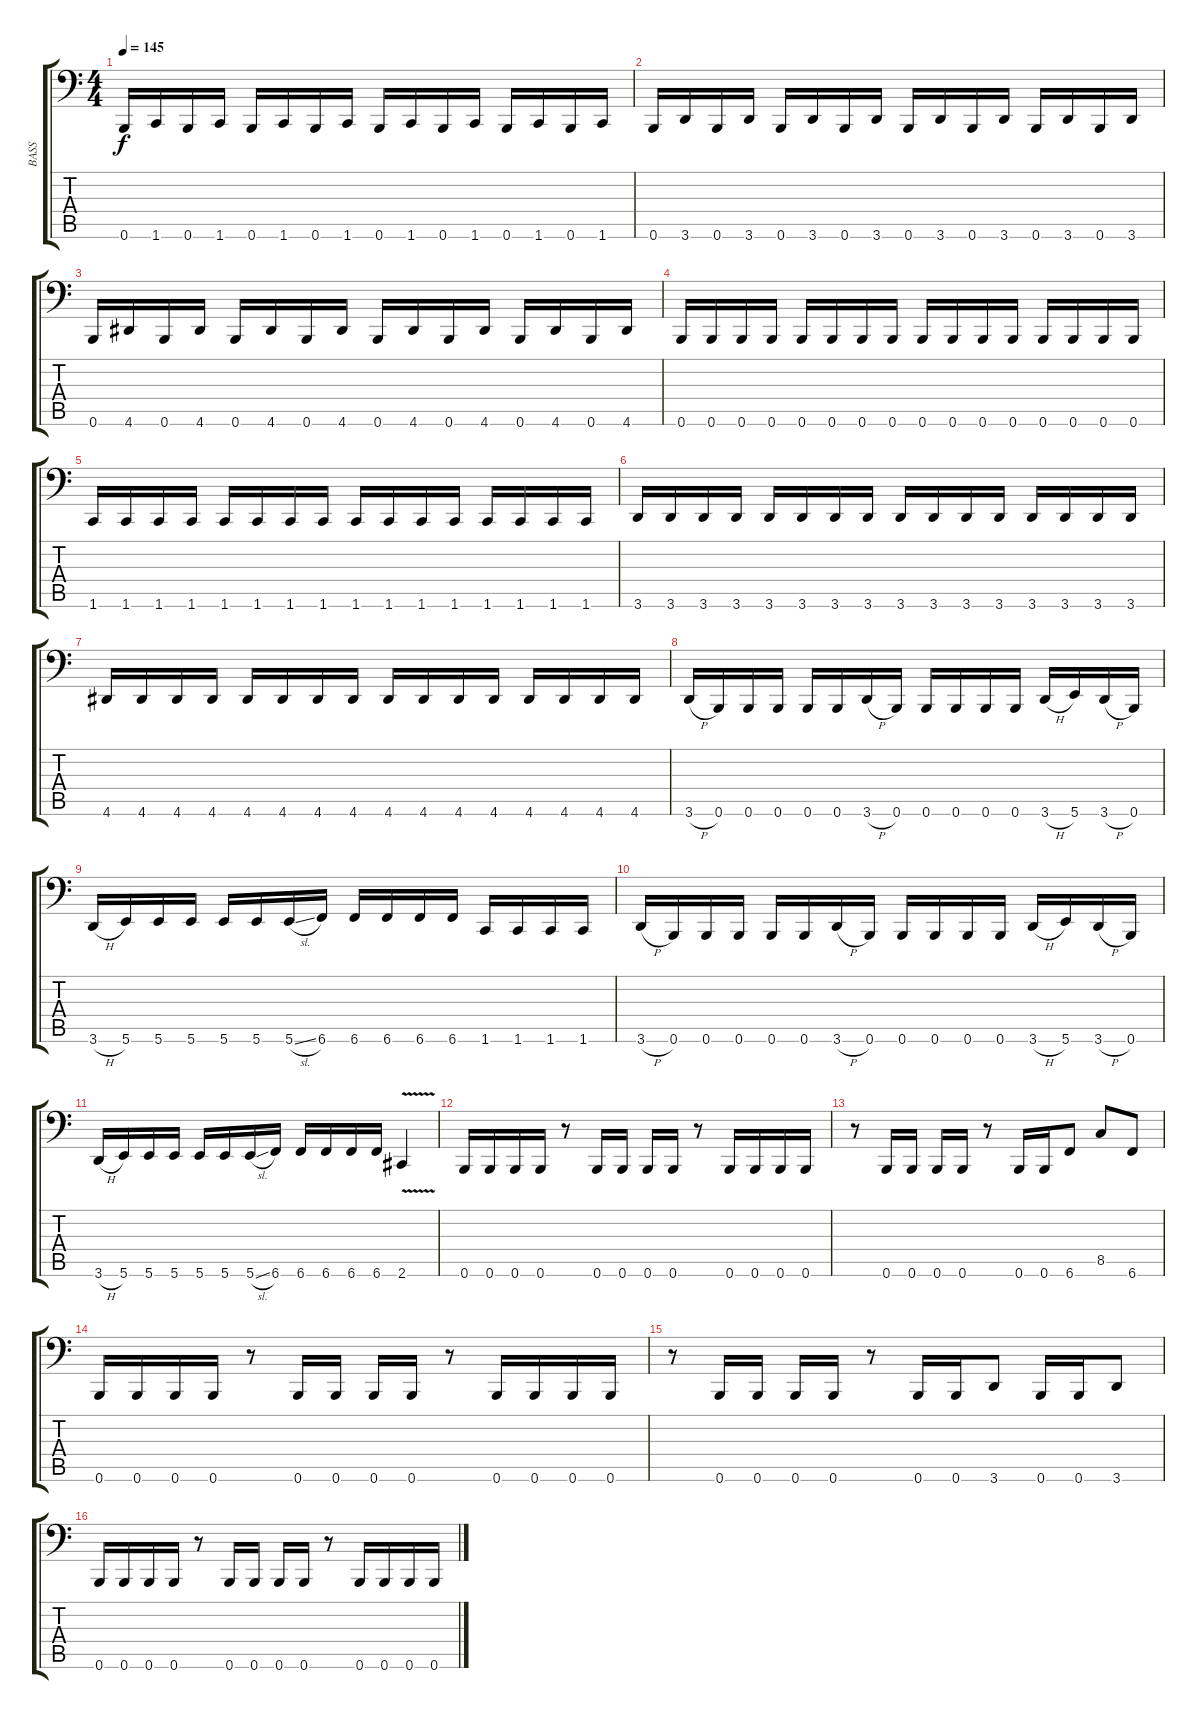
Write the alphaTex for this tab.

\track ("BASS" "BASS") {instrument electricbassfinger}
\staff {score tabs}
\tuning (C3 G2 D2 A1 E1 B0) {hide}
\ts (4 4)
\tempo 145
\clef f4
\ks c
0.6.16{dy f} 1.6.16 0.6.16 1.6.16 0.6.16 1.6.16 0.6.16 1.6.16 0.6.16 1.6.16 0.6.16 1.6.16 0.6.16 1.6.16 0.6.16 1.6.16 |
0.6.16 3.6.16 0.6.16 3.6.16 0.6.16 3.6.16 0.6.16 3.6.16 0.6.16 3.6.16 0.6.16 3.6.16 0.6.16 3.6.16 0.6.16 3.6.16 |
0.6.16 4.6.16 0.6.16 4.6.16 0.6.16 4.6.16 0.6.16 4.6.16 0.6.16 4.6.16 0.6.16 4.6.16 0.6.16 4.6.16 0.6.16 4.6.16 |
0.6.16 0.6.16 0.6.16 0.6.16 0.6.16 0.6.16 0.6.16 0.6.16 0.6.16 0.6.16 0.6.16 0.6.16 0.6.16 0.6.16 0.6.16 0.6.16 |
1.6.16 1.6.16 1.6.16 1.6.16 1.6.16 1.6.16 1.6.16 1.6.16 1.6.16 1.6.16 1.6.16 1.6.16 1.6.16 1.6.16 1.6.16 1.6.16 |
3.6.16 3.6.16 3.6.16 3.6.16 3.6.16 3.6.16 3.6.16 3.6.16 3.6.16 3.6.16 3.6.16 3.6.16 3.6.16 3.6.16 3.6.16 3.6.16 |
4.6.16 4.6.16 4.6.16 4.6.16 4.6.16 4.6.16 4.6.16 4.6.16 4.6.16 4.6.16 4.6.16 4.6.16 4.6.16 4.6.16 4.6.16 4.6.16 |
3.6{h}.16 0.6.16 0.6.16 0.6.16 0.6.16 0.6.16 3.6{h}.16 0.6.16 0.6.16 0.6.16 0.6.16 0.6.16 3.6{h}.16 5.6.16 3.6{h}.16 0.6.16 |
3.6{h}.16 5.6.16 5.6.16 5.6.16 5.6.16 5.6.16 5.6{sl}.16 6.6.16 6.6.16 6.6.16 6.6.16 6.6.16 1.6.16 1.6.16 1.6.16 1.6.16 |
3.6{h}.16 0.6.16 0.6.16 0.6.16 0.6.16 0.6.16 3.6{h}.16 0.6.16 0.6.16 0.6.16 0.6.16 0.6.16 3.6{h}.16 5.6.16 3.6{h}.16 0.6.16 |
3.6{h}.16 5.6.16 5.6.16 5.6.16 5.6.16 5.6.16 5.6{sl}.16 6.6.16 6.6.16 6.6.16 6.6.16 6.6.16 2.6{v}.4 |
0.6.16 0.6.16 0.6.16 0.6.16 r.8 0.6.16 0.6.16 0.6.16 0.6.16 r.8 0.6.16 0.6.16 0.6.16 0.6.16 |
r.8 0.6.16 0.6.16 0.6.16 0.6.16 r.8 0.6.16 0.6.16 6.6.8 8.5.8 6.6.8 |
0.6.16 0.6.16 0.6.16 0.6.16 r.8 0.6.16 0.6.16 0.6.16 0.6.16 r.8 0.6.16 0.6.16 0.6.16 0.6.16 |
r.8 0.6.16 0.6.16 0.6.16 0.6.16 r.8 0.6.16 0.6.16 3.6.8 0.6.16 0.6.16 3.6.8 |
0.6.16 0.6.16 0.6.16 0.6.16 r.8 0.6.16 0.6.16 0.6.16 0.6.16 r.8 0.6.16 0.6.16 0.6.16 0.6.16
